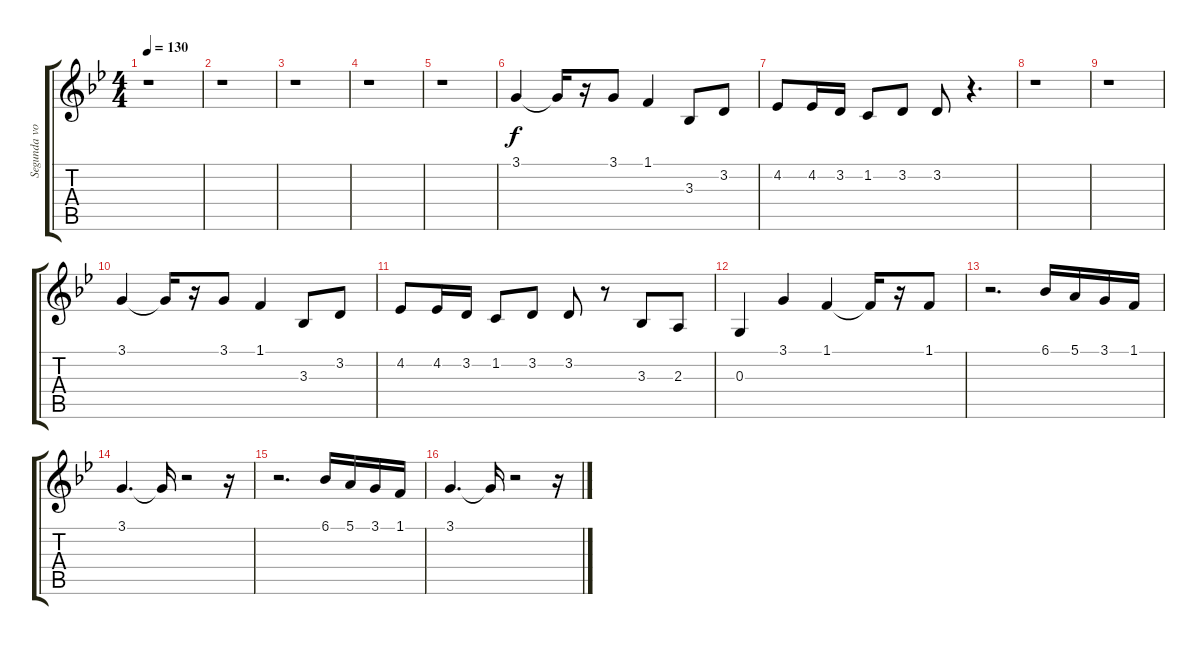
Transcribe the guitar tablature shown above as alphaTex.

\track ("Segunda voz" "Segunda vo") {instrument clarinet}
\staff {score tabs}
\tuning (E4 B3 G3 D3 A2 E2) {hide}
\ts (4 4)
\tempo 130
\clef g2
\ks gminor
r.1{dy f} |
r.1 |
r.1 |
r.1 |
r.1 |
3.1.4 3.1{t}.16 r.16 3.1.8 1.1.4 3.3.8 3.2.8 |
4.2.8 4.2.16 3.2.16 1.2.8 3.2.8 3.2.8 r.4{d} |
r.1 |
r.1 |
3.1.4 3.1{t}.16 r.16 3.1.8 1.1.4 3.3.8 3.2.8 |
4.2.8 4.2.16 3.2.16 1.2.8 3.2.8 3.2.8 r.8 3.3.8 2.3.8 |
0.3.4 3.1.4 1.1.4 1.1{t}.16 r.16 1.1.8 |
r.2{d} 6.1.16 5.1.16 3.1.16 1.1.16 |
3.1.4{d} 3.1{t}.16 r.2 r.16 |
r.2{d} 6.1.16 5.1.16 3.1.16 1.1.16 |
3.1.4{d} 3.1{t}.16 r.2 r.16
